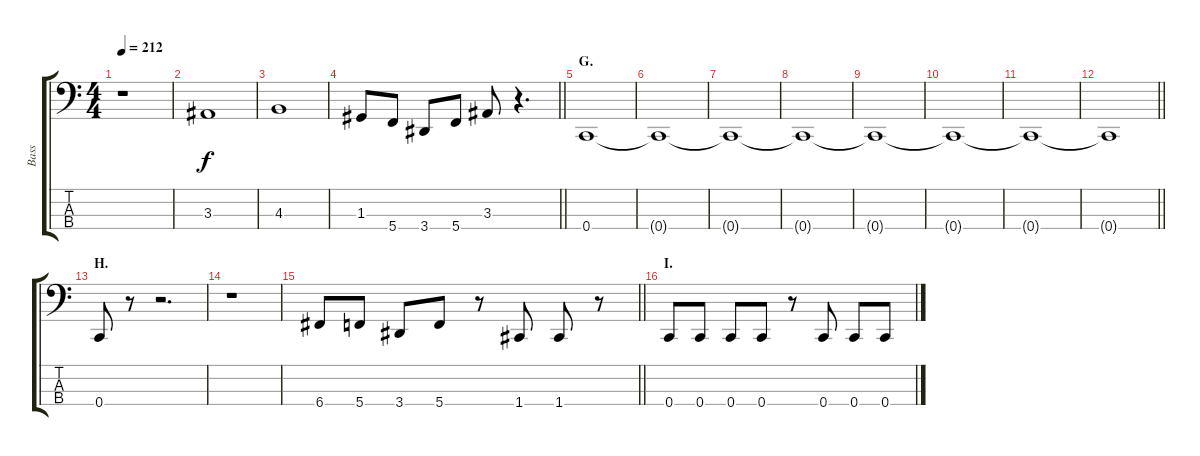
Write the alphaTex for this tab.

\track ("Bass" "Bass") {instrument electricbasspick}
\staff {score tabs}
\tuning (F2 C2 G1 C1) {hide}
\ts (4 4)
\tempo 212
\clef f4
\ks c
r.1{dy f} |
3.3.1 |
4.3.1 |
\barLineRight lightlight
1.3.8 5.4.8 3.4.8 5.4.8 3.3.8 r.4{d} |
\section ("" "G.")
0.4.1 |
0.4{t}.1 |
0.4{t}.1 |
0.4{t}.1 |
0.4{t}.1 |
0.4{t}.1 |
0.4{t}.1 |
\barLineRight lightlight
0.4{t}.1 |
\section ("" "H.")
0.4.8 r.8 r.2{d} |
r.1 |
\barLineRight lightlight
6.4.8 5.4.8 3.4.8 5.4.8 r.8 1.4.8 1.4.8 r.8 |
\section ("" "I.")
0.4.8 0.4.8 0.4.8 0.4.8 r.8 0.4.8 0.4.8 0.4.8
